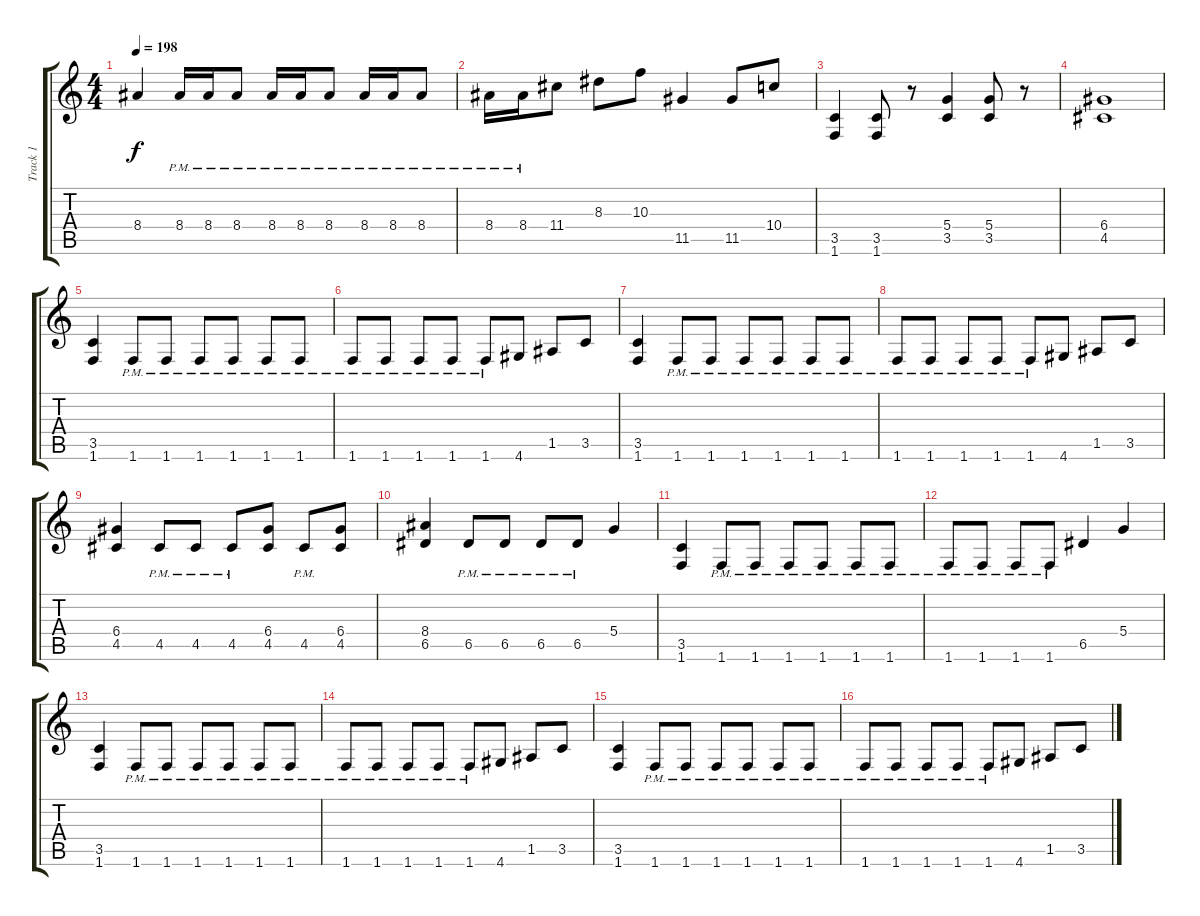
\track ("Track 1" "Track 1") {instrument distortionguitar}
\staff {score tabs}
\tuning (E4 B3 G3 D3 A2 E2) {hide}
\ts (4 4)
\tempo 198
\clef g2
\ks c
8.4.4{dy f} 8.4{pm}.16 8.4{pm}.16 8.4{pm}.8 8.4{pm}.16 8.4{pm}.16 8.4{pm}.8 8.4{pm}.16 8.4{pm}.16 8.4{pm}.8 |
8.4{pm}.16 8.4{pm}.16 11.4.8 8.3.8 10.3.8 11.5.4 11.5.8 10.4.8 |
(3.5 1.6).4 (3.5 1.6).8 r.8 (5.4 3.5).4 (5.4 3.5).8 r.8 |
(6.4 4.5).1 |
(3.5 1.6).4 1.6{pm}.8 1.6{pm}.8 1.6{pm}.8 1.6{pm}.8 1.6{pm}.8 1.6{pm}.8 |
1.6{pm}.8 1.6{pm}.8 1.6{pm}.8 1.6{pm}.8 1.6{pm}.8 4.6.8 1.5.8 3.5.8 |
(3.5 1.6).4 1.6{pm}.8 1.6{pm}.8 1.6{pm}.8 1.6{pm}.8 1.6{pm}.8 1.6{pm}.8 |
1.6{pm}.8 1.6{pm}.8 1.6{pm}.8 1.6{pm}.8 1.6{pm}.8 4.6.8 1.5.8 3.5.8 |
(6.4 4.5).4 4.5{pm}.8 4.5{pm}.8 4.5{pm}.8 (6.4 4.5).8 4.5{pm}.8 (6.4 4.5).8 |
(8.4 6.5).4 6.5{pm}.8 6.5{pm}.8 6.5{pm}.8 6.5{pm}.8 5.4.4 |
(3.5 1.6).4 1.6{pm}.8 1.6{pm}.8 1.6{pm}.8 1.6{pm}.8 1.6{pm}.8 1.6{pm}.8 |
1.6{pm}.8 1.6{pm}.8 1.6{pm}.8 1.6{pm}.8 6.5.4 5.4.4 |
(3.5 1.6).4 1.6{pm}.8 1.6{pm}.8 1.6{pm}.8 1.6{pm}.8 1.6{pm}.8 1.6{pm}.8 |
1.6{pm}.8 1.6{pm}.8 1.6{pm}.8 1.6{pm}.8 1.6{pm}.8 4.6.8 1.5.8 3.5.8 |
(3.5 1.6).4 1.6{pm}.8 1.6{pm}.8 1.6{pm}.8 1.6{pm}.8 1.6{pm}.8 1.6{pm}.8 |
1.6{pm}.8 1.6{pm}.8 1.6{pm}.8 1.6{pm}.8 1.6{pm}.8 4.6.8 1.5.8 3.5.8
